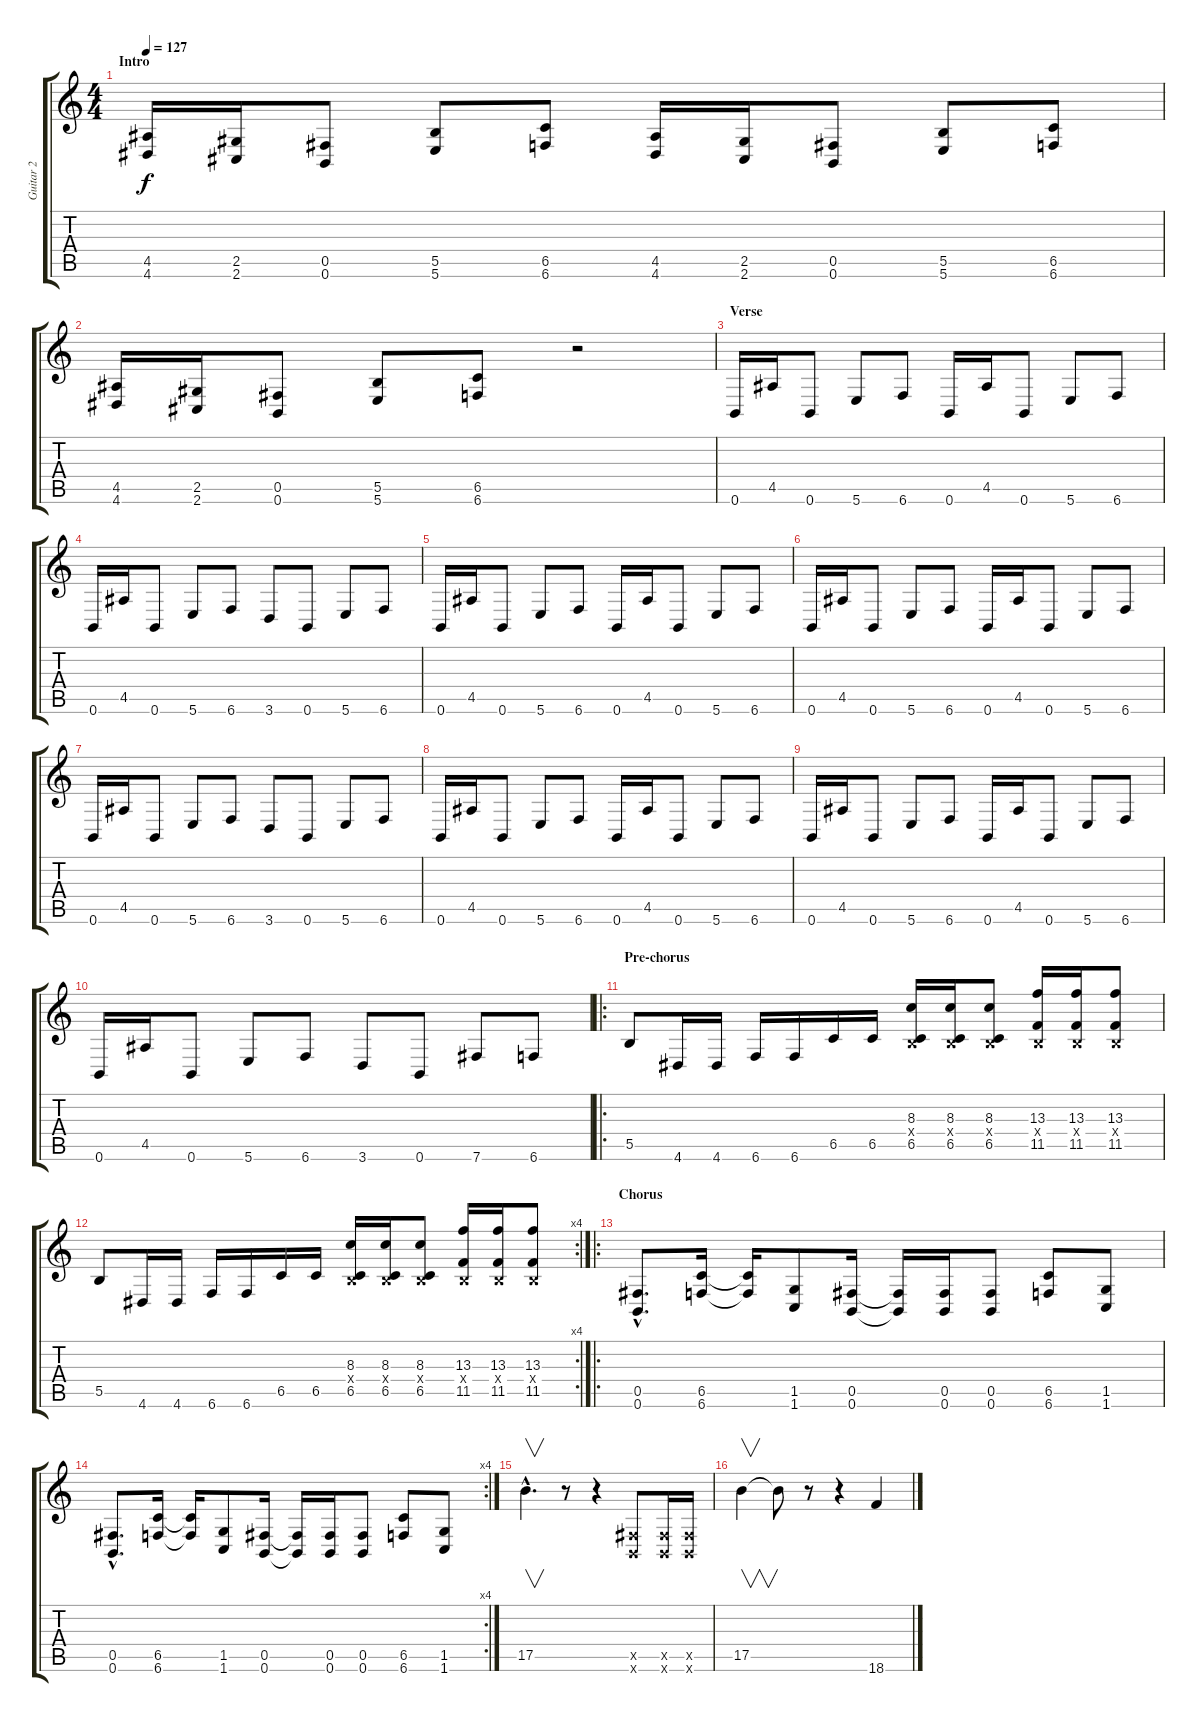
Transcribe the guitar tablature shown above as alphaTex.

\track ("Guitar 2" "Guitar 2") {instrument distortionguitar}
\staff {score tabs}
\tuning (Db4 Ab3 E3 B2 Gb2 B1) {hide}
\ts (4 4)
\section ("" "Intro")
\tempo 127
\clef g2
\ks c
(4.5 4.6).16{dy f instrument distortionguitar} (2.5 2.6).16 (0.5 0.6).8 (5.5 5.6).8 (6.5 6.6).8 (4.5 4.6).16 (2.5 2.6).16 (0.5 0.6).8 (5.5 5.6).8 (6.5 6.6).8 |
(4.5 4.6).16 (2.5 2.6).16 (0.5 0.6).8 (5.5 5.6).8 (6.5 6.6).8 r.2 |
\section ("" "Verse")
0.6.16 4.5.16 0.6.8 5.6.8 6.6.8 0.6.16 4.5.16 0.6.8 5.6.8 6.6.8 |
0.6.16 4.5.16 0.6.8 5.6.8 6.6.8 3.6.8 0.6.8 5.6.8 6.6.8 |
0.6.16 4.5.16 0.6.8 5.6.8 6.6.8 0.6.16 4.5.16 0.6.8 5.6.8 6.6.8 |
0.6.16 4.5.16 0.6.8 5.6.8 6.6.8 0.6.16 4.5.16 0.6.8 5.6.8 6.6.8 |
0.6.16 4.5.16 0.6.8 5.6.8 6.6.8 3.6.8 0.6.8 5.6.8 6.6.8 |
0.6.16 4.5.16 0.6.8 5.6.8 6.6.8 0.6.16 4.5.16 0.6.8 5.6.8 6.6.8 |
0.6.16 4.5.16 0.6.8 5.6.8 6.6.8 0.6.16 4.5.16 0.6.8 5.6.8 6.6.8 |
0.6.16 4.5.16 0.6.8 5.6.8 6.6.8 3.6.8 0.6.8 7.6.8 6.6.8 |
\ro
\section ("" "Pre-chorus")
5.5.8 4.6.16 4.6.16 6.6.16 6.6.16 6.5.16 6.5.16 (8.3 0.4{x} 6.5).16 (8.3 0.4{x} 6.5).16 (8.3 0.4{x} 6.5).8 (13.3 0.4{x} 11.5).16 (13.3 0.4{x} 11.5).16 (13.3 0.4{x} 11.5).8 |
\rc 4
5.5.8 4.6.16 4.6.16 6.6.16 6.6.16 6.5.16 6.5.16 (8.3 0.4{x} 6.5).16 (8.3 0.4{x} 6.5).16 (8.3 0.4{x} 6.5).8 (13.3 0.4{x} 11.5).16 (13.3 0.4{x} 11.5).16 (13.3 0.4{x} 11.5).8 |
\ro
\section ("" "Chorus")
(0.5{hac} 0.6{hac}).8{d} (6.5 6.6).16 (6.5{t} 6.6{t}).16 (1.5 1.6).8 (0.5 0.6).16 (0.5{t} 0.6{t}).16 (0.5 0.6).16 (0.5 0.6).8 (6.5 6.6).8 (1.5 1.6).8 |
\rc 4
(0.5{hac} 0.6{hac}).8{d} (6.5 6.6).16 (6.5{t} 6.6{t}).16 (1.5 1.6).8 (0.5 0.6).16 (0.5{t} 0.6{t}).16 (0.5 0.6).16 (0.5 0.6).8 (6.5 6.6).8 (1.5 1.6).8 |
17.5{hac}.4{v d} r.8 r.4 (0.5{x} 0.6{x}).8 (0.5{x} 0.6{x}).16 (0.5{x} 0.6{x}).16 |
17.5.4{v} 17.5{t}.8 r.8 r.4 18.6{ss}.4
